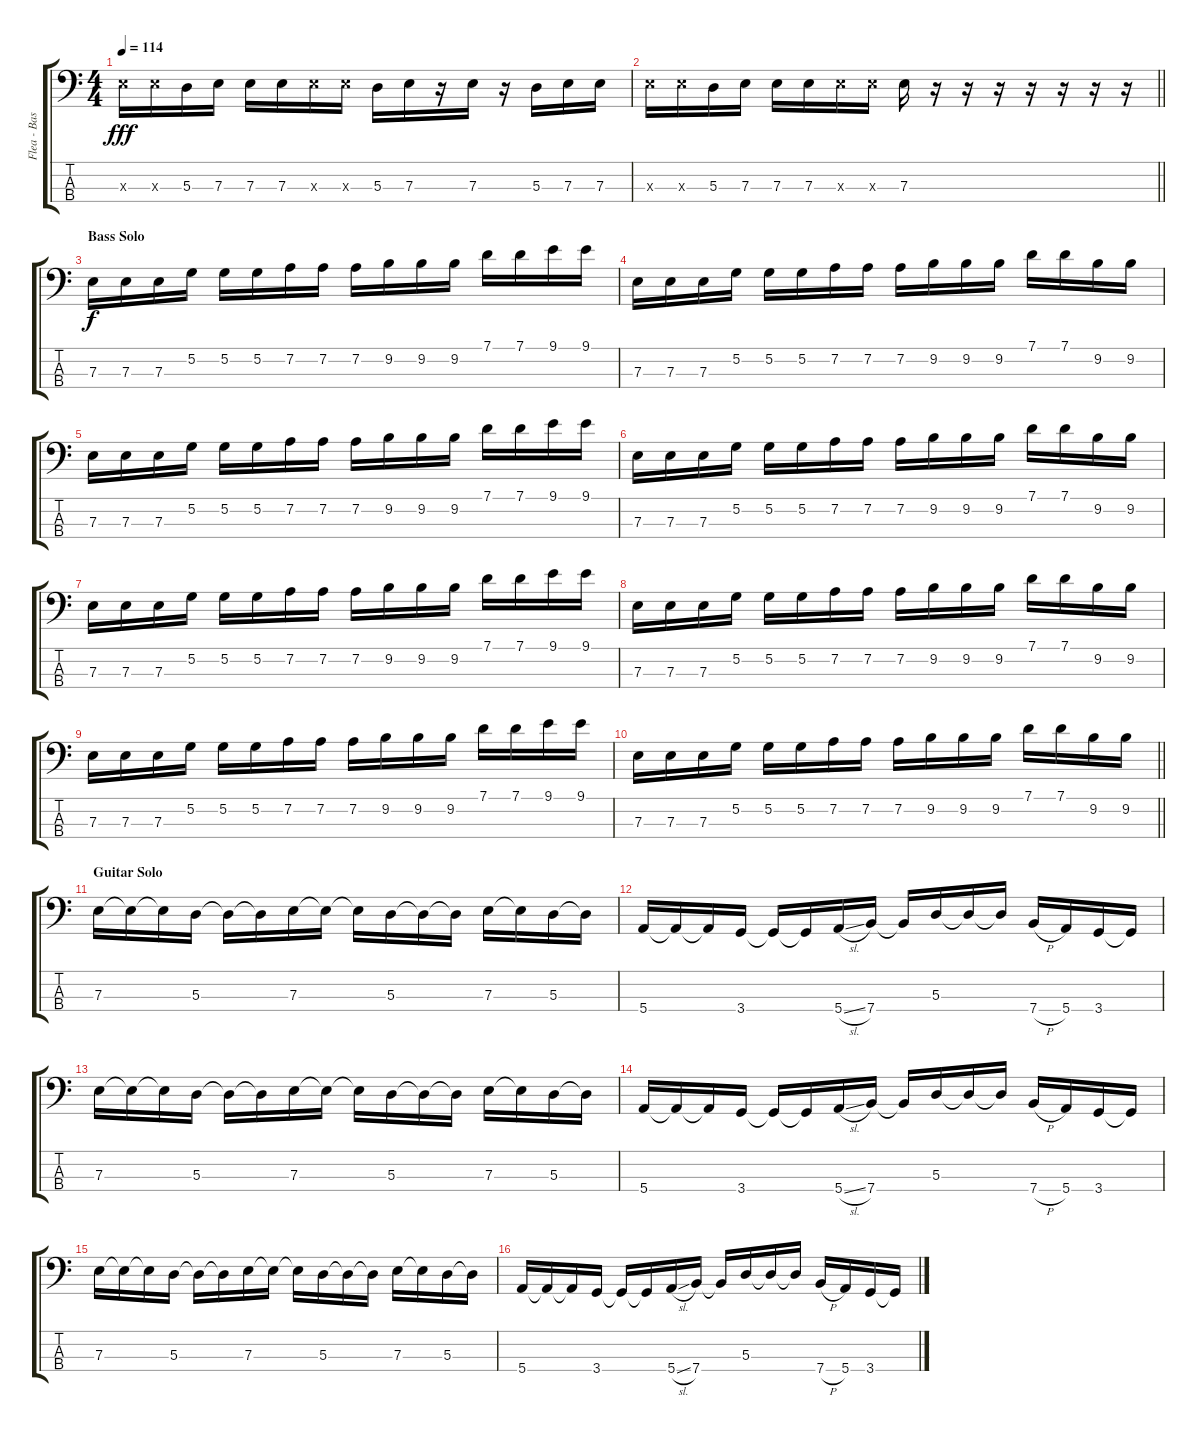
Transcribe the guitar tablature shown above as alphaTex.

\track ("Flea - Bass" "Flea - Bas") {instrument electricbassfinger}
\staff {score tabs}
\tuning (G2 D2 A1 E1) {hide}
\ts (4 4)
\tempo 114
\clef f4
\ks c
7.3{x}.16{dy fff} 7.3{x}.16 5.3.16 7.3.16 7.3.16 7.3.16 7.3{x}.16 7.3{x}.16 5.3.16 7.3.16 r.16 7.3.16 r.16 5.3.16 7.3.16 7.3.16 |
\barLineRight lightlight
7.3{x}.16 7.3{x}.16 5.3.16 7.3.16 7.3.16 7.3.16 7.3{x}.16 7.3{x}.16 7.3.16 r.16 r.16 r.16 r.16 r.16 r.16 r.16 |
\section ("" "Bass Solo")
7.3.16{dy f} 7.3.16 7.3.16 5.2.16 5.2.16 5.2.16 7.2.16 7.2.16 7.2.16 9.2.16 9.2.16 9.2.16 7.1.16 7.1.16 9.1.16 9.1.16 |
7.3.16 7.3.16 7.3.16 5.2.16 5.2.16 5.2.16 7.2.16 7.2.16 7.2.16 9.2.16 9.2.16 9.2.16 7.1.16 7.1.16 9.2.16 9.2.16 |
7.3.16 7.3.16 7.3.16 5.2.16 5.2.16 5.2.16 7.2.16 7.2.16 7.2.16 9.2.16 9.2.16 9.2.16 7.1.16 7.1.16 9.1.16 9.1.16 |
7.3.16 7.3.16 7.3.16 5.2.16 5.2.16 5.2.16 7.2.16 7.2.16 7.2.16 9.2.16 9.2.16 9.2.16 7.1.16 7.1.16 9.2.16 9.2.16 |
7.3.16 7.3.16 7.3.16 5.2.16 5.2.16 5.2.16 7.2.16 7.2.16 7.2.16 9.2.16 9.2.16 9.2.16 7.1.16 7.1.16 9.1.16 9.1.16 |
7.3.16 7.3.16 7.3.16 5.2.16 5.2.16 5.2.16 7.2.16 7.2.16 7.2.16 9.2.16 9.2.16 9.2.16 7.1.16 7.1.16 9.2.16 9.2.16 |
7.3.16 7.3.16 7.3.16 5.2.16 5.2.16 5.2.16 7.2.16 7.2.16 7.2.16 9.2.16 9.2.16 9.2.16 7.1.16 7.1.16 9.1.16 9.1.16 |
\barLineRight lightlight
7.3.16 7.3.16 7.3.16 5.2.16 5.2.16 5.2.16 7.2.16 7.2.16 7.2.16 9.2.16 9.2.16 9.2.16 7.1.16 7.1.16 9.2.16 9.2.16 |
\section ("" "Guitar Solo")
7.3.16 7.3{t}.16 7.3{t}.16 5.3.16 5.3{t}.16 5.3{t}.16 7.3.16 7.3{t}.16 7.3{t}.16 5.3.16 5.3{t}.16 5.3{t}.16 7.3.16 7.3{t}.16 5.3.16 5.3{t}.16 |
5.4.16 5.4{t}.16 5.4{t}.16 3.4.16 3.4{t}.16 3.4{t}.16 5.4{sl}.16 7.4.16 7.4{t}.16 5.3.16 5.3{t}.16 5.3{t}.16 7.4{h}.16 5.4.16 3.4.16 3.4{t}.16 |
7.3.16 7.3{t}.16 7.3{t}.16 5.3.16 5.3{t}.16 5.3{t}.16 7.3.16 7.3{t}.16 7.3{t}.16 5.3.16 5.3{t}.16 5.3{t}.16 7.3.16 7.3{t}.16 5.3.16 5.3{t}.16 |
5.4.16 5.4{t}.16 5.4{t}.16 3.4.16 3.4{t}.16 3.4{t}.16 5.4{sl}.16 7.4.16 7.4{t}.16 5.3.16 5.3{t}.16 5.3{t}.16 7.4{h}.16 5.4.16 3.4.16 3.4{t}.16 |
7.3.16 7.3{t}.16 7.3{t}.16 5.3.16 5.3{t}.16 5.3{t}.16 7.3.16 7.3{t}.16 7.3{t}.16 5.3.16 5.3{t}.16 5.3{t}.16 7.3.16 7.3{t}.16 5.3.16 5.3{t}.16 |
5.4.16 5.4{t}.16 5.4{t}.16 3.4.16 3.4{t}.16 3.4{t}.16 5.4{sl}.16 7.4.16 7.4{t}.16 5.3.16 5.3{t}.16 5.3{t}.16 7.4{h}.16 5.4.16 3.4.16 3.4{t}.16
